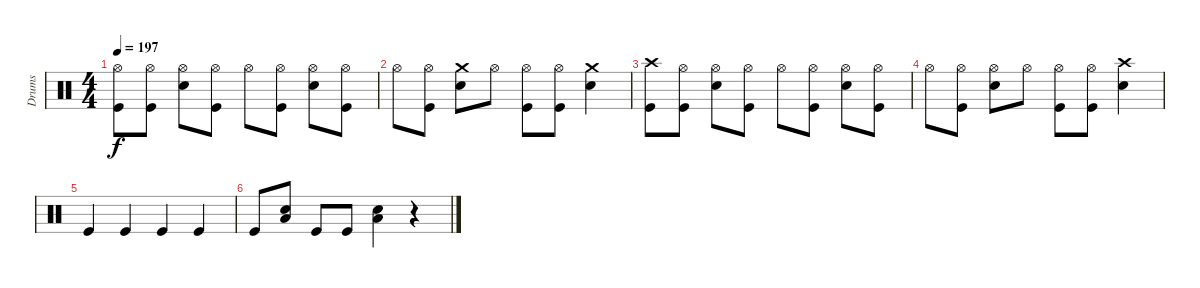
\track ("Drums" "Drums") {instrument percussion}
\staff {score}
\articulation defaults
\ts (4 4)
\tempo 197
\clef neutral
\ks c
("Hi-Hat (open)" "Kick (hit)").8{dy f} ("Hi-Hat (open)" "Kick (hit)").8 ("Hi-Hat (open)" "Electric Snare (hit)").8 ("Hi-Hat (open)" "Kick (hit)").8 "Hi-Hat (open)".8 ("Hi-Hat (open)" "Kick (hit)").8 ("Hi-Hat (open)" "Electric Snare (hit)").8 ("Hi-Hat (open)" "Kick (hit)").8 |
"Hi-Hat (open)".8 ("Hi-Hat (open)" "Kick (hit)").8 ("Crash medium (hit)" "Electric Snare (hit)").8 "Hi-Hat (open)".8 ("Hi-Hat (open)" "Kick (hit)").8 ("Hi-Hat (open)" "Kick (hit)").8 ("Crash medium (hit)" "Electric Snare (hit)").4 |
("Crash high (hit)" "Kick (hit)").8 ("Hi-Hat (open)" "Kick (hit)").8 ("Hi-Hat (open)" "Electric Snare (hit)").8 ("Hi-Hat (open)" "Kick (hit)").8 "Hi-Hat (open)".8 ("Hi-Hat (open)" "Kick (hit)").8 ("Hi-Hat (open)" "Electric Snare (hit)").8 ("Hi-Hat (open)" "Kick (hit)").8 |
"Hi-Hat (open)".8 ("Hi-Hat (open)" "Kick (hit)").8 ("Hi-Hat (open)" "Electric Snare (hit)").8 "Hi-Hat (open)".8 ("Hi-Hat (open)" "Kick (hit)").8 ("Hi-Hat (open)" "Kick (hit)").8 ("Crash high (hit)" "Electric Snare (hit)").4 |
"Kick (hit)".4 "Kick (hit)".4 "Kick (hit)".4 "Kick (hit)".4 |
"Kick (hit)".8 ("Electric Snare (hit)" "Low Floor Tom (hit)").8 "Kick (hit)".8 "Kick (hit)".8 ("Electric Snare (hit)" "Low Floor Tom (hit)").4 r.4
